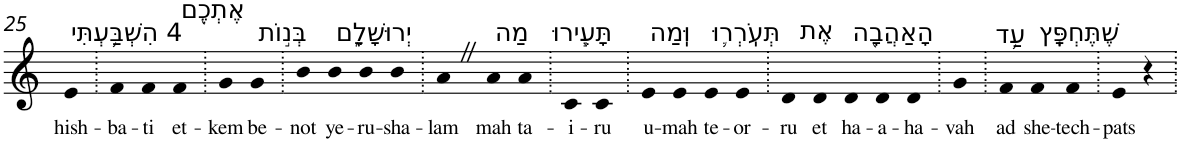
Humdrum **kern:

**kern	**text
*part1	*part1
*staff1	*staff1
*I"Piano	*
*I'Pno	*
!!LO:PB:g=z
*clefG2	*
*k[]	*
=25	=25
!LO:TX:a:t=4 הִשְׁבַּ֥עְתִּי	!
!	!LO:LY:b
4e	hish-
=26.	=26.
!	!LO:LY:b
4f	-ba-
!	!LO:LY:b
4f	-ti
!LO:TX:a:t=אֶתְכֶ֖ם	!
!	!LO:LY:b
4f	et-
=27.	=27.
!	!LO:LY:b
4g	-kem
!LO:TX:a:t=בְּנ֣וֹת	!
!	!LO:LY:b
4g	be-
=28.	=28.
!	!LO:LY:b
4b	-not
!LO:TX:a:t=יְרוּשָׁלִָ֑ם	!
!	!LO:LY:b
4b	ye-
!	!LO:LY:b
4b	-ru-
!	!LO:LY:b
4b	-sha-
=29.	=29.
!	!LO:LY:b
4aZ	-lam
!LO:TX:a:t=מַה	!
!	!LO:LY:b
4a	mah
!LO:TX:a:t=תָּעִ֧ירוּ	!
!	!LO:LY:b
4a	ta-
=30.	=30.
!	!LO:LY:b
4c	-i-
!	!LO:LY:b
4c	-ru
=31.	=31.
!LO:TX:a:t=וּֽמַה	!
!	!LO:LY:b
4e	u-
!	!LO:LY:b
4e	-mah
!LO:TX:a:t=תְּעֹֽרְר֛וּ	!
!	!LO:LY:b
4e	te-
!	!LO:LY:b
4e	-or-
=32.	=32.
!	!LO:LY:b
4d	-ru
!LO:TX:a:t=אֶת	!
!	!LO:LY:b
4d	et
!LO:TX:a:t=הָאַהֲבָ֖ה	!
!	!LO:LY:b
4d	ha-
!	!LO:LY:b
4d	-a-
!	!LO:LY:b
4d	-ha-
=33.	=33.
!	!LO:LY:b
4g	-vah
=34.	=34.
!LO:TX:a:t=עַ֥ד	!
!	!LO:LY:b
4f	ad
!LO:TX:a:t=שֶׁתֶּחְפָּֽץ	!
!	!LO:LY:b
4f	she-
!	!LO:LY:b
4f	-tech-
=35.	=35.
!	!LO:LY:b
4e	-pats
4r	.
=.	=.
*-	*-
